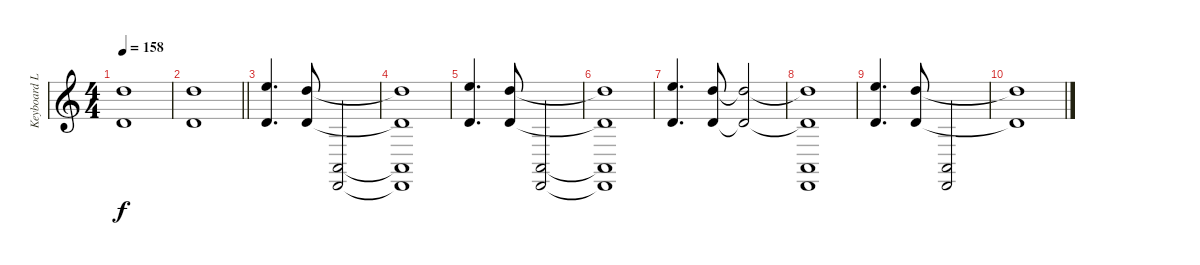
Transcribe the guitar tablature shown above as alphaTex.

\track ("Keyboard Lead" "Keyboard L") {instrument lead1square}
\staff {score}
\tuning (E4 C4 G3 C3 G2 C2) {hide}
\ts (4 4)
\tempo 158
\clef g2
\ks c
(14.2 14.4).1{dy f} |
\barLineRight lightlight
(14.2 14.4).1 |
(12.1 14.4).4{d} (14.2 14.4).8 (2.5 2.6).2 |
(14.2{t} 14.4{t} 2.5{t} 2.6{t}).1 |
(12.1 14.4).4{d} (14.2 14.4).8 (2.5 2.6).2 |
(14.2{t} 14.4{t} 2.5{t} 2.6{t}).1 |
(12.1 14.4).4{d} (14.2 14.4).8 (14.2{t} 14.4{t}).2 |
(14.2{t} 14.4{t} 2.5 2.6).1 |
(12.1 14.4).4{d} (14.2 14.4).8 (2.5 2.6).2 |
(14.2{t} 14.4{t}).1
